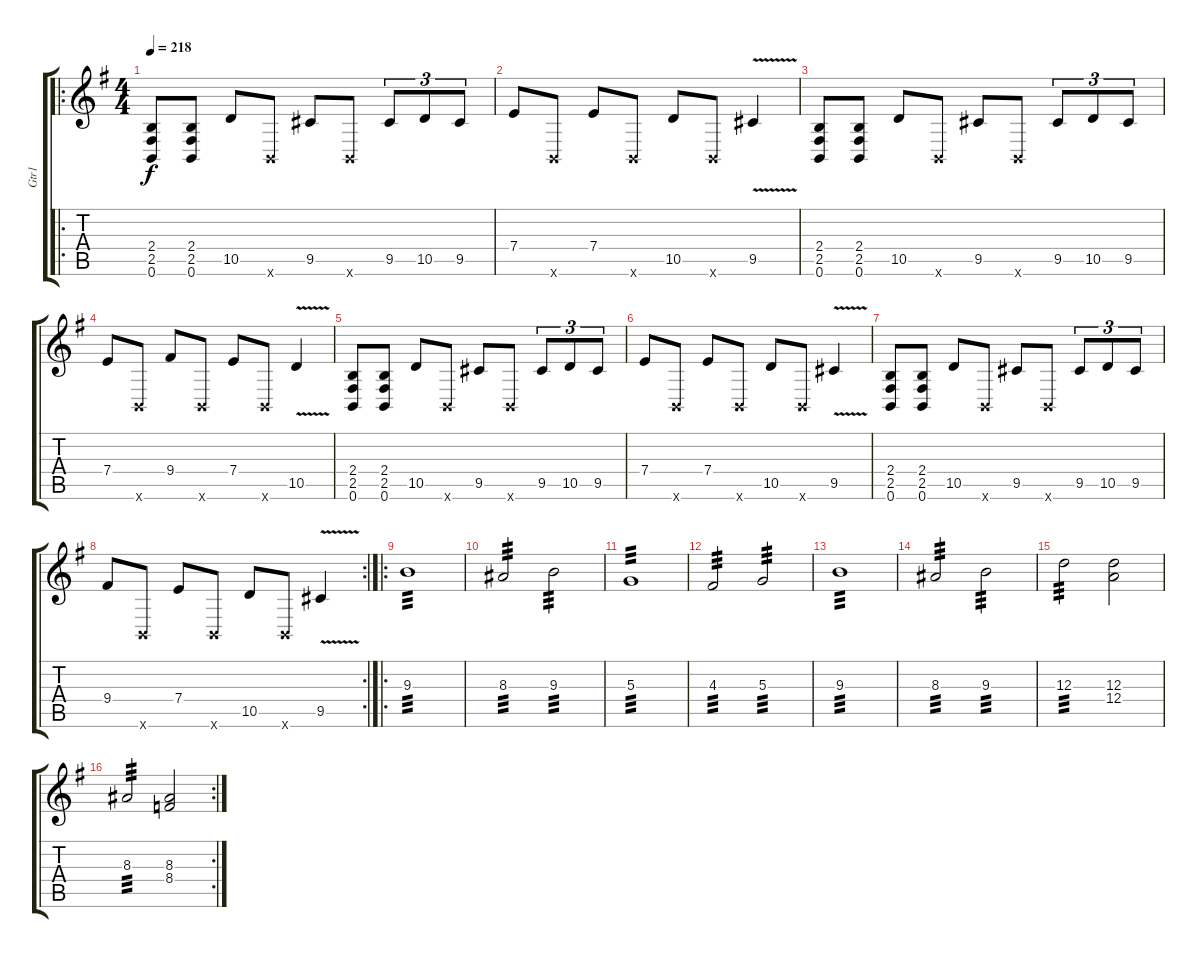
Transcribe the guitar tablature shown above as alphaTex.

\track ("Gtr1" "Gtr1") {instrument overdrivenguitar}
\staff {score tabs}
\tuning (B3 Gb3 D3 A2 E2 B1) {hide}
\ro
\ts (4 4)
\tempo 218
\clef g2
\ks g
(2.4 2.5 0.6).8{dy f} (2.4 2.5 0.6).8 10.5.8 0.6{x}.8 9.5.8 0.6{x}.8 9.5.8{tu (3 2)} 10.5.8{tu (3 2)} 9.5.8{tu (3 2)} |
7.4.8 0.6{x}.8 7.4.8 0.6{x}.8 10.5.8 0.6{x}.8 9.5{v}.4 |
(2.4 2.5 0.6).8 (2.4 2.5 0.6).8 10.5.8 0.6{x}.8 9.5.8 0.6{x}.8 9.5.8{tu (3 2)} 10.5.8{tu (3 2)} 9.5.8{tu (3 2)} |
7.4.8 0.6{x}.8 9.4.8 0.6{x}.8 7.4.8 0.6{x}.8 10.5{v}.4 |
(2.4 2.5 0.6).8 (2.4 2.5 0.6).8 10.5.8 0.6{x}.8 9.5.8 0.6{x}.8 9.5.8{tu (3 2)} 10.5.8{tu (3 2)} 9.5.8{tu (3 2)} |
7.4.8 0.6{x}.8 7.4.8 0.6{x}.8 10.5.8 0.6{x}.8 9.5{v}.4 |
(2.4 2.5 0.6).8 (2.4 2.5 0.6).8 10.5.8 0.6{x}.8 9.5.8 0.6{x}.8 9.5.8{tu (3 2)} 10.5.8{tu (3 2)} 9.5.8{tu (3 2)} |
\rc 2
9.4.8 0.6{x}.8 7.4.8 0.6{x}.8 10.5.8 0.6{x}.8 9.5{v}.4 |
\ro
9.3.1{tp 3} |
8.3.2{tp 3} 9.3.2{tp 3} |
5.3.1{tp 3} |
4.3.2{tp 3} 5.3.2{tp 3} |
9.3.1{tp 3} |
8.3.2{tp 3} 9.3.2{tp 3} |
12.3.2{tp 3} (12.3 12.4).2 |
\rc 2
8.3.2{tp 3} (8.3 8.4).2
